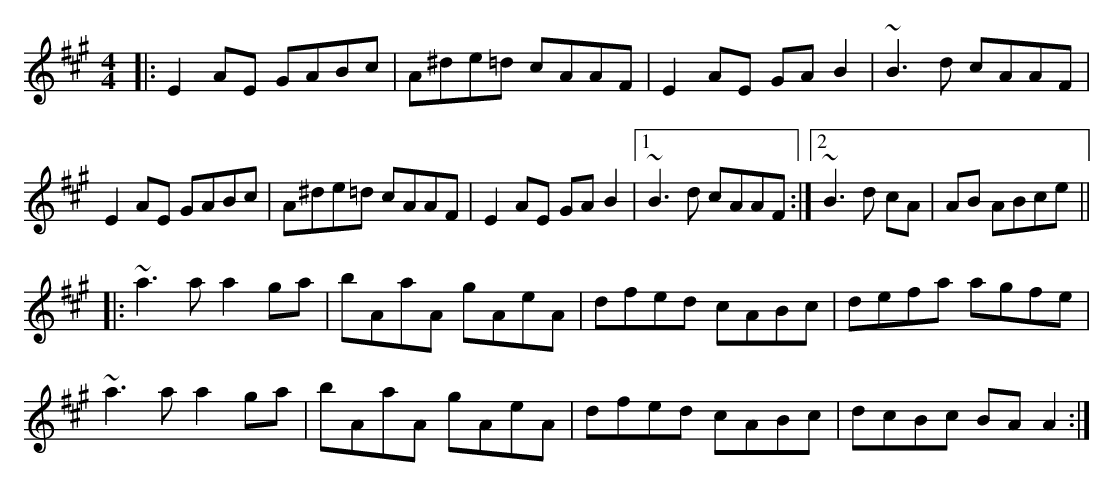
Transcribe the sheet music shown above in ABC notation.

X:1
M:4/4
K:A
|:E2AE GABc|A^de=d cAAF|E2AE GAB2|~B3d cAAF|
E2AE GABc|A^de=d cAAF|E2AE GAB2|1 ~B3d cAAF:|2 ~B3d cA|AB ABce||
|:~a3a a2ga|bAaA gAeA|dfed cABc|defa agfe|
~a3a a2ga|bAaA gAeA|dfed cABc|dcBc BAA2:|
